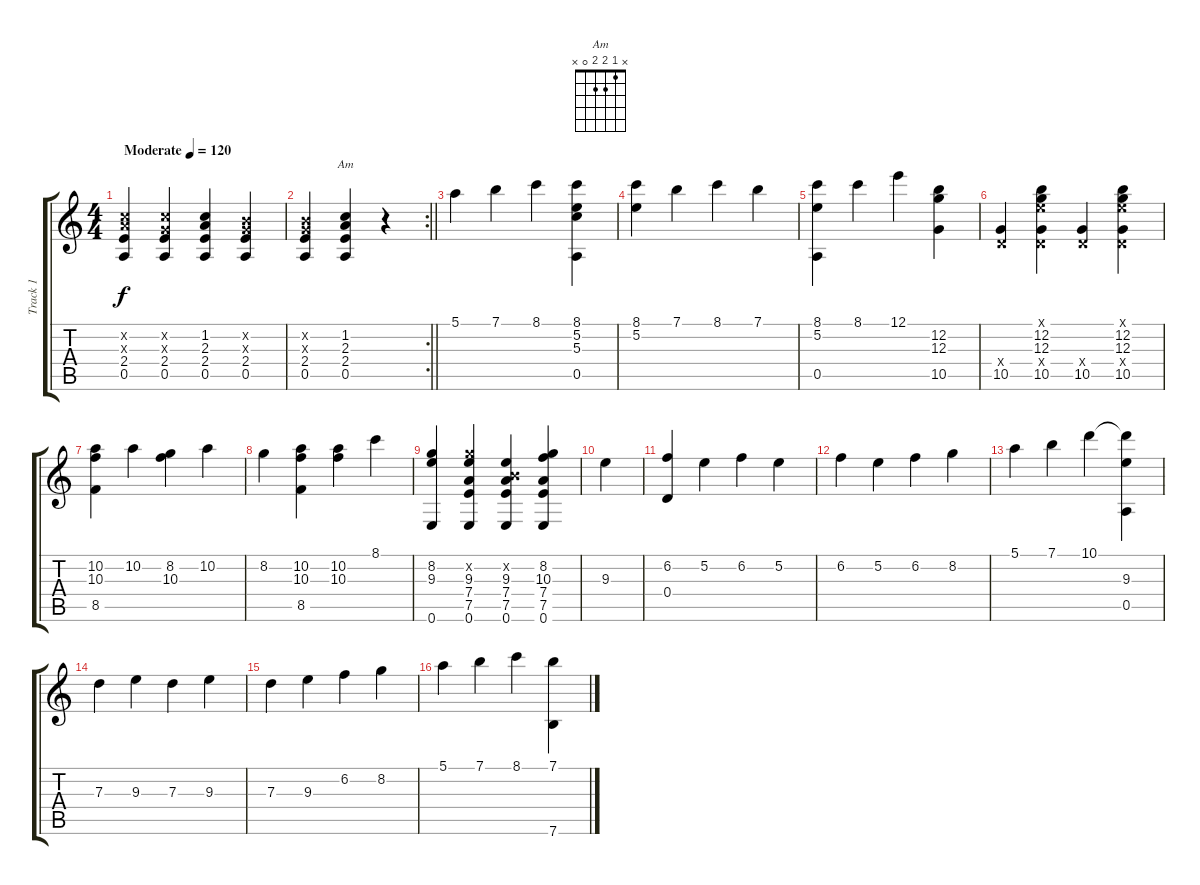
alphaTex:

\track ("Track 1" "Track 1") {instrument acousticguitarsteel}
\staff {score tabs}
\tuning (E4 B3 G3 D3 A2 E2) {hide}
\chord ("Am" x 1 2 2 0 x)
\ts (4 4)
\tempo (120 "Moderate")
\clef g2
\ks c
(1.2{x} 2.3{x} 2.4 0.5).4{dy f instrument acousticguitarsteel} (1.2{x} 0.3{x} 2.4 0.5).4 (1.2 2.3 2.4 0.5).4 (0.2{x} 0.3{x} 2.4 0.5).4 |
\rc 2
\barLineRight lightlight
(0.2{x} 0.3{x} 2.4 0.5).4 (1.2 2.3 2.4 0.5).4{ch "Am"} r.4 |
5.1.4 7.1.4 8.1.4 (8.1 5.2 5.3 0.5).4 |
(8.1 5.2).4 7.1.4 8.1.4 7.1.4 |
(8.1 5.2 0.5).4 8.1.4 12.1.4 (12.2 12.3 10.5).4 |
(0.4{x} 10.5).4 (0.1{x} 12.2 12.3 0.4{x} 10.5).4 (0.4{x} 10.5).4 (0.1{x} 12.2 12.3 0.4{x} 10.5).4 |
(10.2 10.3 8.5).4 10.2.4 (8.2 10.3).4 10.2.4 |
8.2.4 (10.2 10.3 8.5).4 (10.2 10.3).4 8.1.4 |
(8.2 9.3 0.6).4 (8.2{x} 9.3 7.4 7.5 0.6).4 (0.2{x} 9.3 7.4 7.5 0.6).4 (8.2 10.3 7.4 7.5 0.6).4 |
9.3.4 |
(6.2 0.4).4 5.2.4 6.2.4 5.2.4 |
6.2.4 5.2.4 6.2.4 8.2.4 |
5.1.4 7.1.4 10.1.4 (10.1{t} 9.3 0.5).4 |
7.3.4 9.3.4 7.3.4 9.3.4 |
7.3.4 9.3.4 6.2.4 8.2.4 |
5.1.4 7.1.4 8.1.4 (7.1 7.6).4
